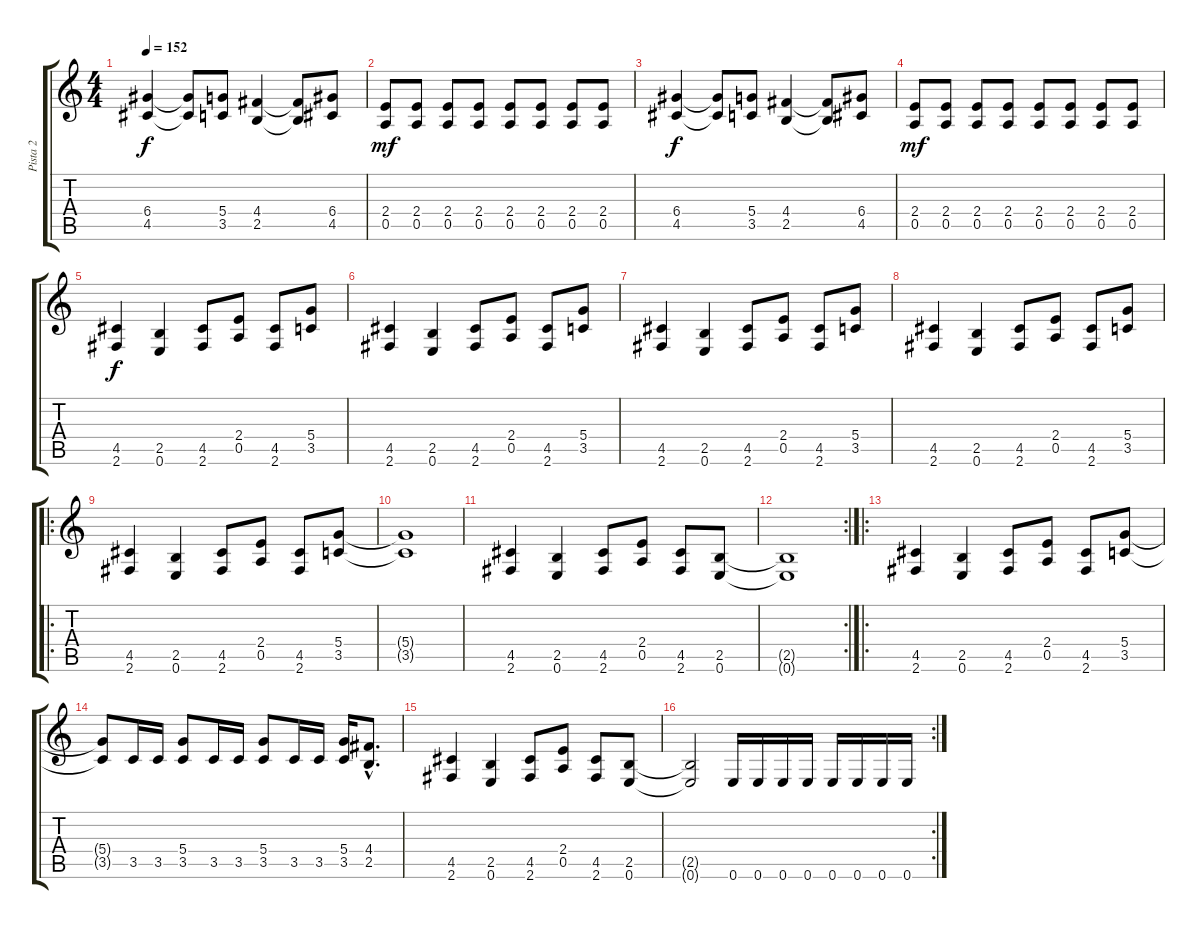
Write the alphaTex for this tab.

\track ("Pista 2" "Pista 2") {instrument overdrivenguitar}
\staff {score tabs}
\tuning (E4 B3 G3 D3 A2 E2) {hide}
\ts (4 4)
\tempo 152
\clef g2
\ks c
(6.4 4.5).4{dy f} (6.4{t} 4.5{t}).8 (5.4 3.5).8 (4.4 2.5).4 (4.4{t} 2.5{t}).8 (6.4 4.5).8 |
(2.4 0.5).8{dy mf} (2.4 0.5).8 (2.4 0.5).8 (2.4 0.5).8 (2.4 0.5).8 (2.4 0.5).8 (2.4 0.5).8 (2.4 0.5).8 |
(6.4 4.5).4{dy f} (6.4{t} 4.5{t}).8 (5.4 3.5).8 (4.4 2.5).4 (4.4{t} 2.5{t}).8 (6.4 4.5).8 |
(2.4 0.5).8{dy mf} (2.4 0.5).8 (2.4 0.5).8 (2.4 0.5).8 (2.4 0.5).8 (2.4 0.5).8 (2.4 0.5).8 (2.4 0.5).8 |
(4.5 2.6).4{dy f} (2.5 0.6).4 (4.5 2.6).8 (2.4 0.5).8 (4.5 2.6).8 (5.4 3.5).8 |
(4.5 2.6).4 (2.5 0.6).4 (4.5 2.6).8 (2.4 0.5).8 (4.5 2.6).8 (5.4 3.5).8 |
(4.5 2.6).4 (2.5 0.6).4 (4.5 2.6).8 (2.4 0.5).8 (4.5 2.6).8 (5.4 3.5).8 |
(4.5 2.6).4 (2.5 0.6).4 (4.5 2.6).8 (2.4 0.5).8 (4.5 2.6).8 (5.4 3.5).8 |
\ro
(4.5 2.6).4 (2.5 0.6).4 (4.5 2.6).8 (2.4 0.5).8 (4.5 2.6).8 (5.4 3.5).8 |
(5.4{t} 3.5{t}).1 |
(4.5 2.6).4 (2.5 0.6).4 (4.5 2.6).8 (2.4 0.5).8 (4.5 2.6).8 (2.5 0.6).8 |
\rc 2
(2.5{t} 0.6{t}).1 |
\ro
(4.5 2.6).4 (2.5 0.6).4 (4.5 2.6).8 (2.4 0.5).8 (4.5 2.6).8 (5.4 3.5).8 |
(5.4{t} 3.5{t}).8 3.5.16 3.5.16 (5.4 3.5).8 3.5.16 3.5.16 (5.4 3.5).8 3.5.16 3.5.16 (5.4 3.5).16 (4.4{hac} 2.5{hac}).8{d} |
(4.5 2.6).4 (2.5 0.6).4 (4.5 2.6).8 (2.4 0.5).8 (4.5 2.6).8 (2.5 0.6).8 |
\rc 2
(2.5{t} 0.6{t}).2 0.6.16 0.6.16 0.6.16 0.6.16 0.6.16 0.6.16 0.6.16 0.6.16
